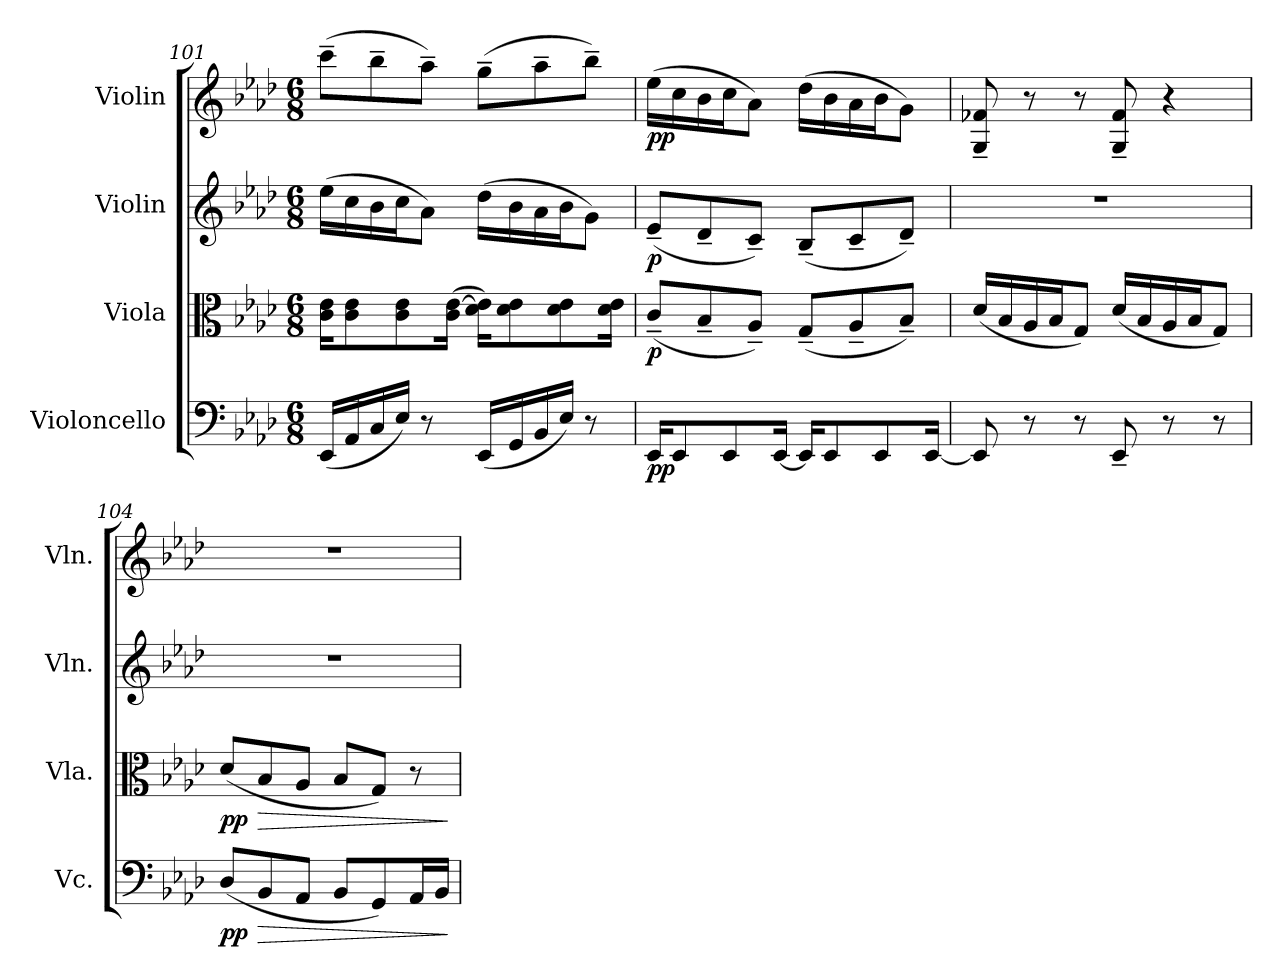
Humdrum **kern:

**kern	**dynam	**kern	**dynam	**kern	**dynam	**kern	**dynam
*part4	*part4	*part3	*part3	*part2	*part2	*part1	*part1
*staff4	*staff4	*staff3	*staff3	*staff2	*staff2	*staff1	*staff1
*I"Violoncello	*	*I"Viola	*	*I"Violin	*	*I"Violin	*
*I'Vc.	*	*I'Vla.	*	*I'Vln.	*	*I'Vln.	*
*clefF4	*	*clefC3	*	*clefG2	*	*clefG2	*
*k[b-e-a-d-]	*	*k[b-e-a-d-]	*	*k[b-e-a-d-]	*	*k[b-e-a-d-]	*
*M6/8	*	*M6/8	*	*M6/8	*	*M6/8	*
=101	=101	=101	=101	=101	=101	=101	=101
(<16EE-/LL	.	16c\ 16e-\KL	.	(>16ee-\LL	.	(>8ccc~\L	.
16AA-/	.	8c\ 8e-\	.	16cc\	.	.	.
16C/	.	.	.	16b-\	.	8bb-~\	.
16E-/JJ)	.	8c\ 8e-\	.	16cc\J	.	.	.
8r	.	.	.	8a-\J)	.	8aa-~\J)	.
.	.	(<16c\ [16e-\Jk	.	.	.	.	.
(<16EE-/LL	.	16d-\ 16e-\]KL)	.	(>16dd-\LL	.	(>8gg~\L	.
16GG/	.	8d-\ 8e-\	.	16b-\	.	.	.
16BB-/	.	.	.	16a-\	.	8aa-~\	.
16E-/JJ)	.	8d-\ 8e-\	.	16b-\J	.	.	.
8r	.	.	.	8g\J)	.	8bb-~\J)	.
.	.	16d-\ 16e-\Jk	.	.	.	.	.
=102	=102	=102	=102	=102	=102	=102	=102
!	!LO:DY:b	!	!LO:DY:b	!	!LO:DY:b	!	!LO:DY:b
16EE-/KL	pp	(<8c~/L	p	(<8e-~/L	p	(>16ee-\LL	pp
8EE-/	.	.	.	.	.	16cc\	.
.	.	8B-~/	.	8d-~/	.	16b-\	.
8EE-/	.	.	.	.	.	16cc\J	.
.	.	8A-~/J)	.	8c~/J)	.	8a-\J)	.
[16EE-/Jk	.	.	.	.	.	.	.
16EE-/KL]	.	(<8G~/L	.	(<8B-~/L	.	(>16dd-\LL	.
8EE-/	.	.	.	.	.	16b-\	.
.	.	8A-~/	.	8c~/	.	16a-\	.
8EE-/	.	.	.	.	.	16b-\J	.
.	.	8B-~/J)	.	8d-~/J)	.	8g\J)	.
[16EE-/Jk	.	.	.	.	.	.	.
=103	=103	=103	=103	=103	=103	=103	=103
8EE-/]	.	(<16d-/LL	.	2.r	.	8G/~ 8f-X/~	.
.	.	16B-/	.	.	.	.	.
8r	.	16A-/	.	.	.	8r	.
.	.	16B-/J	.	.	.	.	.
8r	.	8G/J)	.	.	.	8r	.
8EE-~/	.	(<16d-/LL	.	.	.	8G/~ 8f-/~	.
.	.	16B-/	.	.	.	.	.
8r	.	16A-/	.	.	.	4r	.
.	.	16B-/J	.	.	.	.	.
8r	.	8G/J)	.	.	.	.	.
!!LO:LB:g=z
=104	=104	=104	=104	=104	=104	=104	=104
!	!LO:DY:b	!	!LO:DY:b	!	!	!	!
(<8D-/L	pp	(<8d-/L	pp	2.r	.	2.r	.
!	!LO:HP:b	!	!LO:HP:b	!	!	!	!
8BB-/	>	8B-/	>	.	.	.	.
8AA-/J	.	8A-/J	.	.	.	.	.
8BB-/L	.	8B-/L	.	.	.	.	.
8GG/)	.	8G/J)	.	.	.	.	.
16AA-/L	.	8r	.	.	.	.	.
16BB-/JJ	.	.	.	.	.	.	.
.	]	.	]	.	.	.	.
=	=	=	=	=	=	=	=
*-	*-	*-	*-	*-	*-	*-	*-
